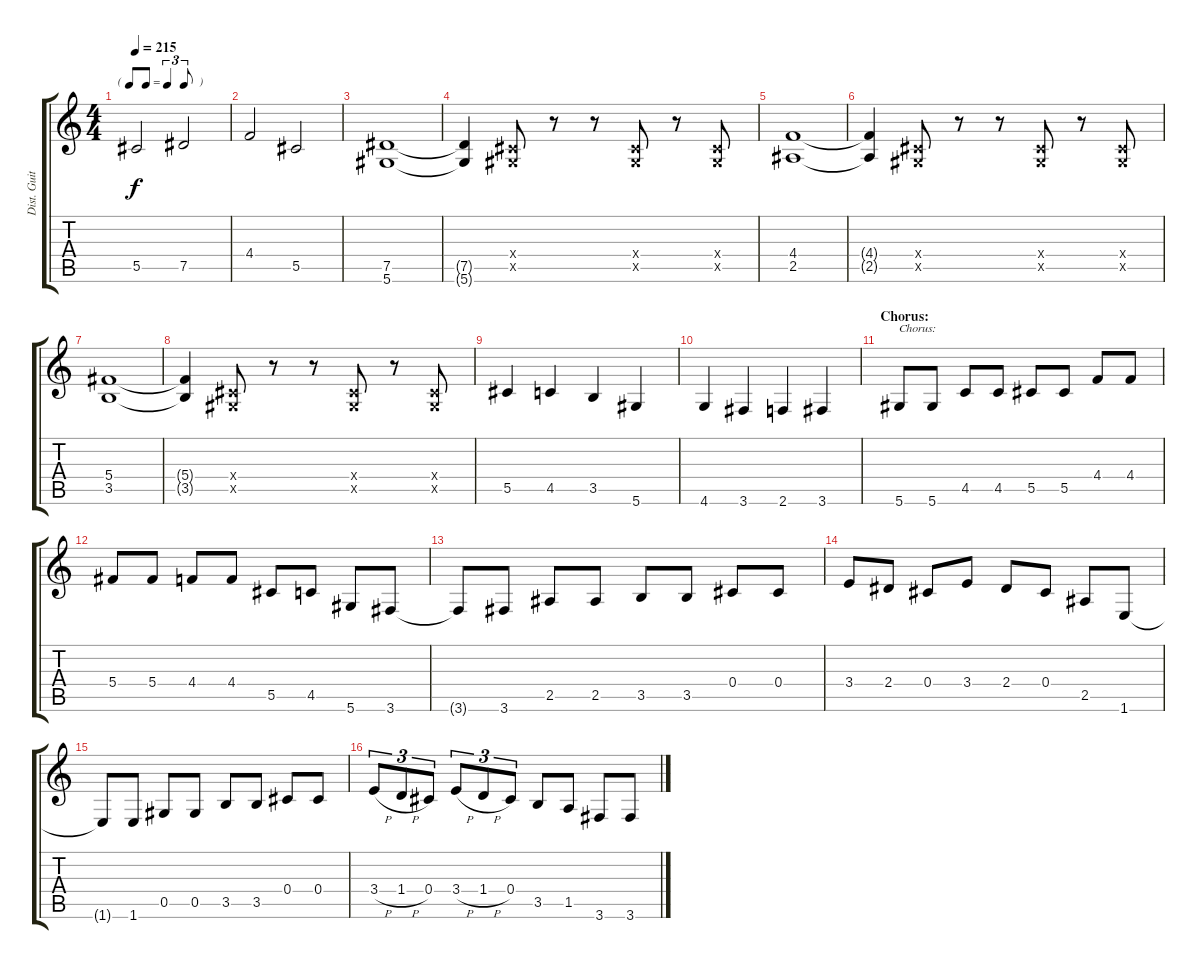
\track ("Dist. Guitar 1" "Dist. Guit") {instrument distortionguitar}
\staff {score tabs}
\tuning (Eb4 Bb3 Gb3 Db3 Ab2 Eb2) {hide}
\ts (4 4)
\tf triplet8th
\tempo 215
\clef g2
\ks c
5.5.2{dy f} 7.5.2 |
4.4.2 5.5.2 |
(7.5 5.6).1 |
(7.5{t} 5.6{t}).4 (0.4{x} 0.5{x}).8 r.8 r.8 (0.4{x} 0.5{x}).8 r.8 (0.4{x} 0.5{x}).8 |
(4.4 2.5).1 |
(4.4{t} 2.5{t}).4 (0.4{x} 0.5{x}).8 r.8 r.8 (0.4{x} 0.5{x}).8 r.8 (0.4{x} 0.5{x}).8 |
(5.4 3.5).1 |
(5.4{t} 3.5{t}).4 (0.4{x} 0.5{x}).8 r.8 r.8 (0.4{x} 0.5{x}).8 r.8 (0.4{x} 0.5{x}).8 |
5.5.4 4.5.4 3.5.4 5.6.4 |
4.6.4 3.6.4 2.6.4 3.6.4 |
\section ("" "Chorus:")
5.6.8{txt "Chorus:"} 5.6.8 4.5.8 4.5.8 5.5.8 5.5.8 4.4.8 4.4.8 |
5.4.8 5.4.8 4.4.8 4.4.8 5.5.8 4.5.8 5.6.8 3.6.8 |
3.6{t}.8 3.6.8 2.5.8 2.5.8 3.5.8 3.5.8 0.4.8 0.4.8 |
3.4.8 2.4.8 0.4.8 3.4.8 2.4.8 0.4.8 2.5.8 1.6.8 |
1.6{t}.8 1.6.8 0.5.8 0.5.8 3.5.8 3.5.8 0.4.8 0.4.8 |
3.4{h}.8{tu (3 2)} 1.4{h}.8{tu (3 2)} 0.4.8{tu (3 2)} 3.4{h}.8{tu (3 2)} 1.4{h}.8{tu (3 2)} 0.4.8{tu (3 2)} 3.5.8 1.5.8 3.6.8 3.6.8
